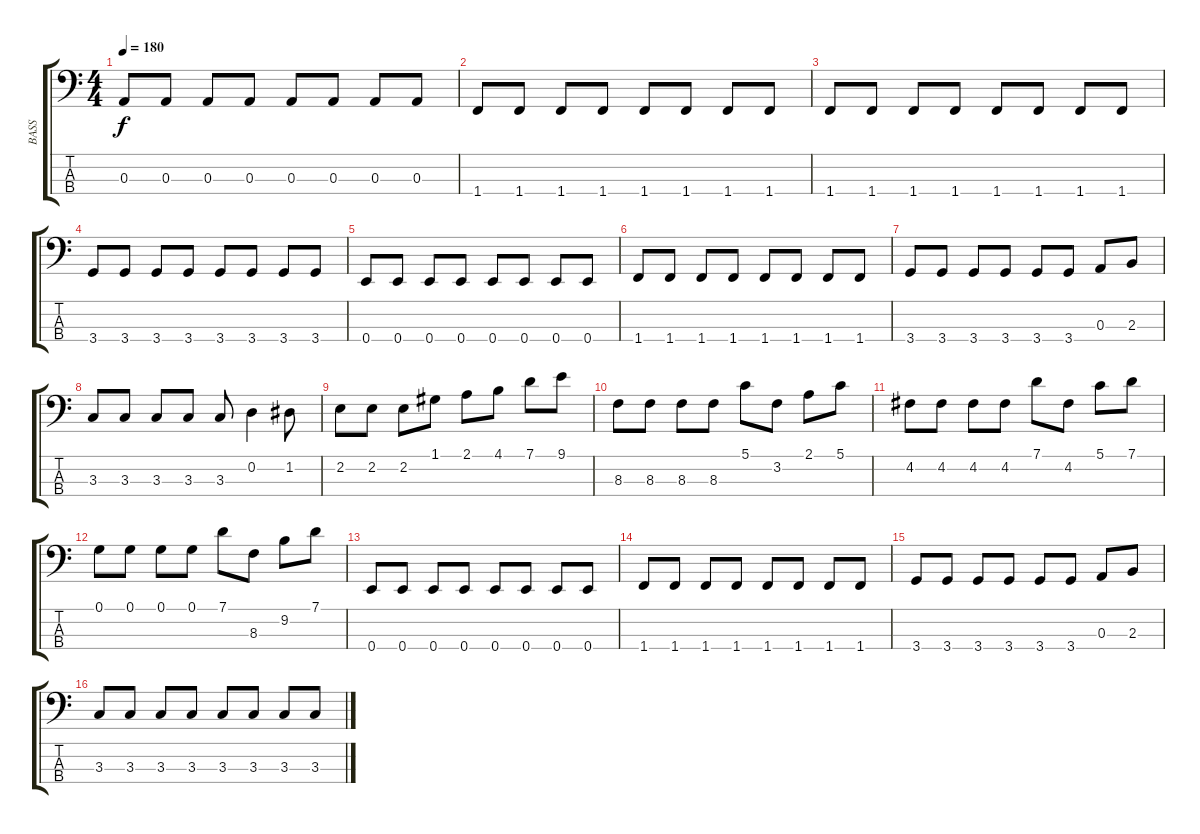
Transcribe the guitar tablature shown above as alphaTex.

\track ("BASS" "BASS") {instrument electricbassfinger}
\staff {score tabs}
\tuning (G2 D2 A1 E1) {hide}
\ts (4 4)
\tempo 180
\clef f4
\ks c
0.3.8{dy f} 0.3.8 0.3.8 0.3.8 0.3.8 0.3.8 0.3.8 0.3.8 |
1.4.8 1.4.8 1.4.8 1.4.8 1.4.8 1.4.8 1.4.8 1.4.8 |
1.4.8 1.4.8 1.4.8 1.4.8 1.4.8 1.4.8 1.4.8 1.4.8 |
3.4.8 3.4.8 3.4.8 3.4.8 3.4.8 3.4.8 3.4.8 3.4.8 |
0.4.8 0.4.8 0.4.8 0.4.8 0.4.8 0.4.8 0.4.8 0.4.8 |
1.4.8 1.4.8 1.4.8 1.4.8 1.4.8 1.4.8 1.4.8 1.4.8 |
3.4.8 3.4.8 3.4.8 3.4.8 3.4.8 3.4.8 0.3.8 2.3.8 |
3.3.8 3.3.8 3.3.8 3.3.8 3.3.8 0.2.4 1.2.8 |
2.2.8 2.2.8 2.2.8 1.1.8 2.1.8 4.1.8 7.1.8 9.1.8 |
8.3.8 8.3.8 8.3.8 8.3.8 5.1.8 3.2.8 2.1.8 5.1.8 |
4.2.8 4.2.8 4.2.8 4.2.8 7.1.8 4.2.8 5.1.8 7.1.8 |
0.1.8 0.1.8 0.1.8 0.1.8 7.1.8 8.3.8 9.2.8 7.1.8 |
0.4.8 0.4.8 0.4.8 0.4.8 0.4.8 0.4.8 0.4.8 0.4.8 |
1.4.8 1.4.8 1.4.8 1.4.8 1.4.8 1.4.8 1.4.8 1.4.8 |
3.4.8 3.4.8 3.4.8 3.4.8 3.4.8 3.4.8 0.3.8 2.3.8 |
3.3.8 3.3.8 3.3.8 3.3.8 3.3.8 3.3.8 3.3.8 3.3.8
